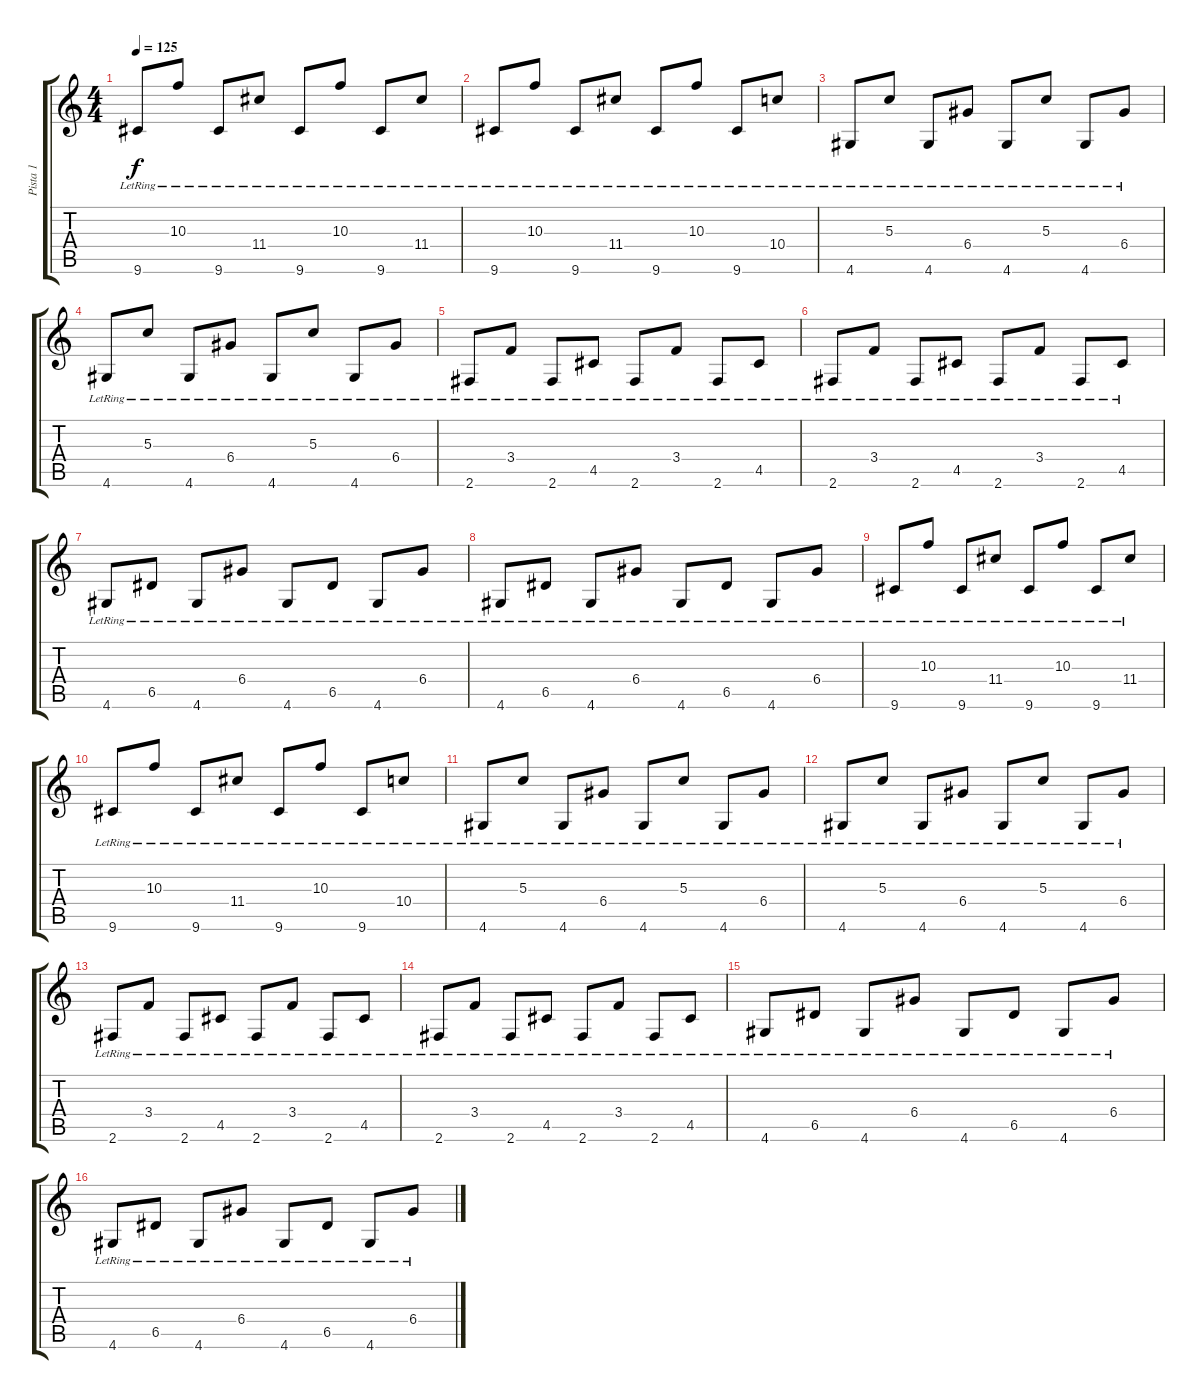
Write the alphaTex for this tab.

\track ("Pista 1" "Pista 1") {instrument acousticguitarsteel}
\staff {score tabs}
\tuning (E4 B3 G3 D3 A2 E2) {hide}
\ts (4 4)
\tempo 125
\clef g2
\ks c
9.6{lr}.8{dy f instrument acousticguitarsteel} 10.3{lr}.8 9.6{lr}.8 11.4{lr}.8 9.6{lr}.8 10.3{lr}.8 9.6{lr}.8 11.4{lr}.8 |
9.6{lr}.8 10.3{lr}.8 9.6{lr}.8 11.4{lr}.8 9.6{lr}.8 10.3{lr}.8 9.6{lr}.8 10.4{lr}.8 |
4.6{lr}.8 5.3{lr}.8 4.6{lr}.8 6.4{lr}.8 4.6{lr}.8 5.3{lr}.8 4.6{lr}.8 6.4{lr}.8 |
4.6{lr}.8 5.3{lr}.8 4.6{lr}.8 6.4{lr}.8 4.6{lr}.8 5.3{lr}.8 4.6{lr}.8 6.4{lr}.8 |
2.6{lr}.8 3.4{lr}.8 2.6{lr}.8 4.5{lr}.8 2.6{lr}.8 3.4{lr}.8 2.6{lr}.8 4.5{lr}.8 |
2.6{lr}.8 3.4{lr}.8 2.6{lr}.8 4.5{lr}.8 2.6{lr}.8 3.4{lr}.8 2.6{lr}.8 4.5{lr}.8 |
4.6{lr}.8 6.5{lr}.8 4.6{lr}.8 6.4{lr}.8 4.6{lr}.8 6.5{lr}.8 4.6{lr}.8 6.4{lr}.8 |
4.6{lr}.8 6.5{lr}.8 4.6{lr}.8 6.4{lr}.8 4.6{lr}.8 6.5{lr}.8 4.6{lr}.8 6.4{lr}.8 |
9.6{lr}.8 10.3{lr}.8 9.6{lr}.8 11.4{lr}.8 9.6{lr}.8 10.3{lr}.8 9.6{lr}.8 11.4{lr}.8 |
9.6{lr}.8 10.3{lr}.8 9.6{lr}.8 11.4{lr}.8 9.6{lr}.8 10.3{lr}.8 9.6{lr}.8 10.4{lr}.8 |
4.6{lr}.8 5.3{lr}.8 4.6{lr}.8 6.4{lr}.8 4.6{lr}.8 5.3{lr}.8 4.6{lr}.8 6.4{lr}.8 |
4.6{lr}.8 5.3{lr}.8 4.6{lr}.8 6.4{lr}.8 4.6{lr}.8 5.3{lr}.8 4.6{lr}.8 6.4{lr}.8 |
2.6{lr}.8 3.4{lr}.8 2.6{lr}.8 4.5{lr}.8 2.6{lr}.8 3.4{lr}.8 2.6{lr}.8 4.5{lr}.8 |
2.6{lr}.8 3.4{lr}.8 2.6{lr}.8 4.5{lr}.8 2.6{lr}.8 3.4{lr}.8 2.6{lr}.8 4.5{lr}.8 |
4.6{lr}.8 6.5{lr}.8 4.6{lr}.8 6.4{lr}.8 4.6{lr}.8 6.5{lr}.8 4.6{lr}.8 6.4{lr}.8 |
4.6{lr}.8 6.5{lr}.8 4.6{lr}.8 6.4{lr}.8 4.6{lr}.8 6.5{lr}.8 4.6{lr}.8 6.4{lr}.8
